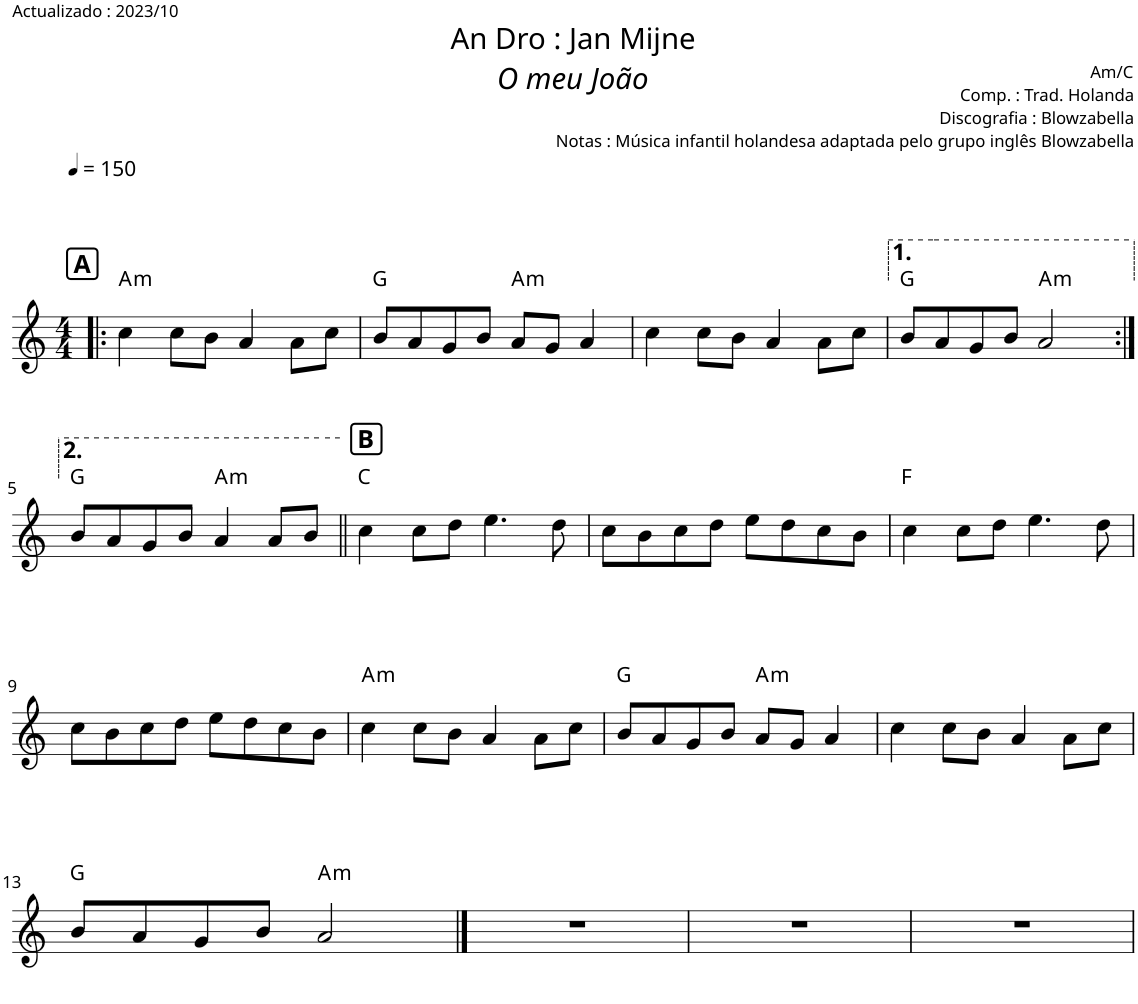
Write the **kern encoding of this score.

**kern	**harte
*part1	*part1
*staff1	*
*I"Piano	*
*I'Pno.	*
*clefG2	*
*k[]	*
*M4/4	*
*MM150	*
!!LO:REH:place=s1:a:B:cj:fs=12:t=A
=1!|:	=1!|:
!	!LO:H:kt=m
4cc\	A:min
8cc\L	.
8b\J	.
4a/	.
8a\L	.
8cc\J	.
=2	=2
8b/L	G:maj
8a/	.
8g/	.
8b/J	.
!	!LO:H:kt=m
8a/L	A:min
8g/J	.
4a/	.
=3	=3
4cc\	.
8cc\L	.
8b\J	.
4a/	.
8a\L	.
8cc\J	.
=4	=4
8b/L	G:maj
8a/	.
8g/	.
8b/J	.
!	!LO:H:kt=m
2a/	A:min
!!LO:LB:g=z
=5:|!	=5:|!
8b/L	G:maj
8a/	.
8g/	.
8b/J	.
!	!LO:H:kt=m
4a/	A:min
8a/L	.
8b/J	.
!!LO:REH:place=s1:a:B:cj:fs=12:t=B
=6||	=6||
4cc\	C:maj
8cc\L	.
8dd\J	.
4.ee\	.
8dd\	.
=7	=7
8cc\L	.
8b\	.
8cc\	.
8dd\J	.
8ee\L	.
8dd\	.
8cc\	.
8b\J	.
=8	=8
4cc\	F:maj
8cc\L	.
8dd\J	.
4.ee\	.
8dd\	.
!!LO:LB:g=z
=9	=9
8cc\L	.
8b\	.
8cc\	.
8dd\J	.
8ee\L	.
8dd\	.
8cc\	.
8b\J	.
=10	=10
!	!LO:H:kt=m
4cc\	A:min
8cc\L	.
8b\J	.
4a/	.
8a\L	.
8cc\J	.
=11	=11
8b/L	G:maj
8a/	.
8g/	.
8b/J	.
!	!LO:H:kt=m
8a/L	A:min
8g/J	.
4a/	.
=12	=12
4cc\	.
8cc\L	.
8b\J	.
4a/	.
8a\L	.
8cc\J	.
!!LO:LB:g=z
=13	=13
8b/L	G:maj
8a/	.
8g/	.
8b/J	.
!	!LO:H:kt=m
2a/	A:min
==14	==14
1r	.
=15	=15
1r	.
=16	=16
1r	.
=	=
*-	*-
